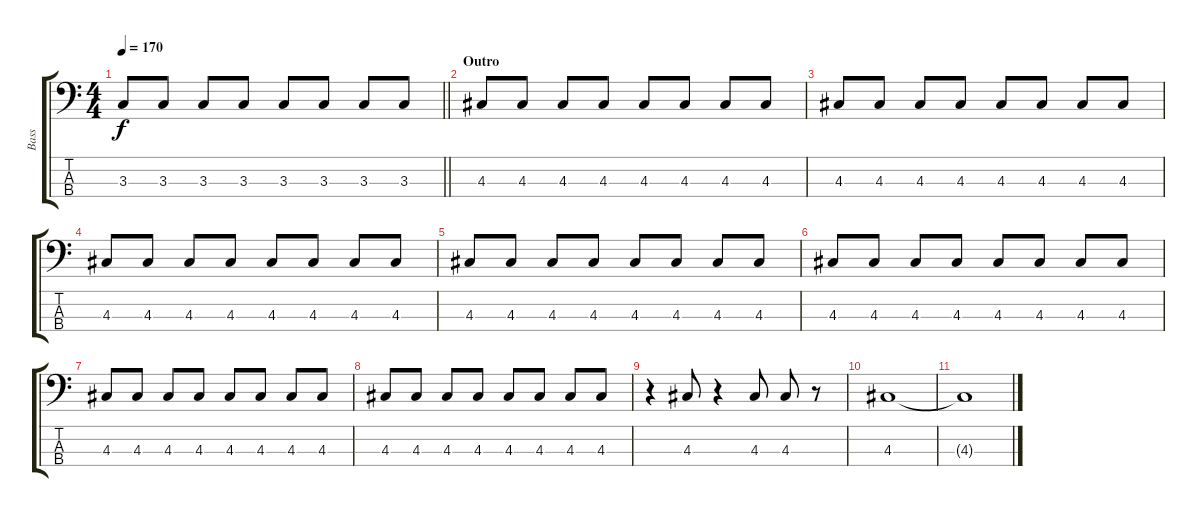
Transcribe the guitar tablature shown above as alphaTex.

\track ("Bass" "Bass") {instrument electricbassfinger}
\staff {score tabs}
\tuning (G2 D2 A1 D1) {hide}
\ts (4 4)
\tempo 170
\clef f4
\barLineRight lightlight
\ks c
3.3.8{dy f} 3.3.8 3.3.8 3.3.8 3.3.8 3.3.8 3.3.8 3.3.8 |
\section ("" "Outro")
4.3.8 4.3.8 4.3.8 4.3.8 4.3.8 4.3.8 4.3.8 4.3.8 |
4.3.8 4.3.8 4.3.8 4.3.8 4.3.8 4.3.8 4.3.8 4.3.8 |
4.3.8 4.3.8 4.3.8 4.3.8 4.3.8 4.3.8 4.3.8 4.3.8 |
4.3.8 4.3.8 4.3.8 4.3.8 4.3.8 4.3.8 4.3.8 4.3.8 |
4.3.8 4.3.8 4.3.8 4.3.8 4.3.8 4.3.8 4.3.8 4.3.8 |
4.3.8 4.3.8 4.3.8 4.3.8 4.3.8 4.3.8 4.3.8 4.3.8 |
4.3.8 4.3.8 4.3.8 4.3.8 4.3.8 4.3.8 4.3.8 4.3.8 |
r.4 4.3.8 r.4 4.3.8 4.3.8 r.8 |
4.3.1 |
4.3{t}.1
